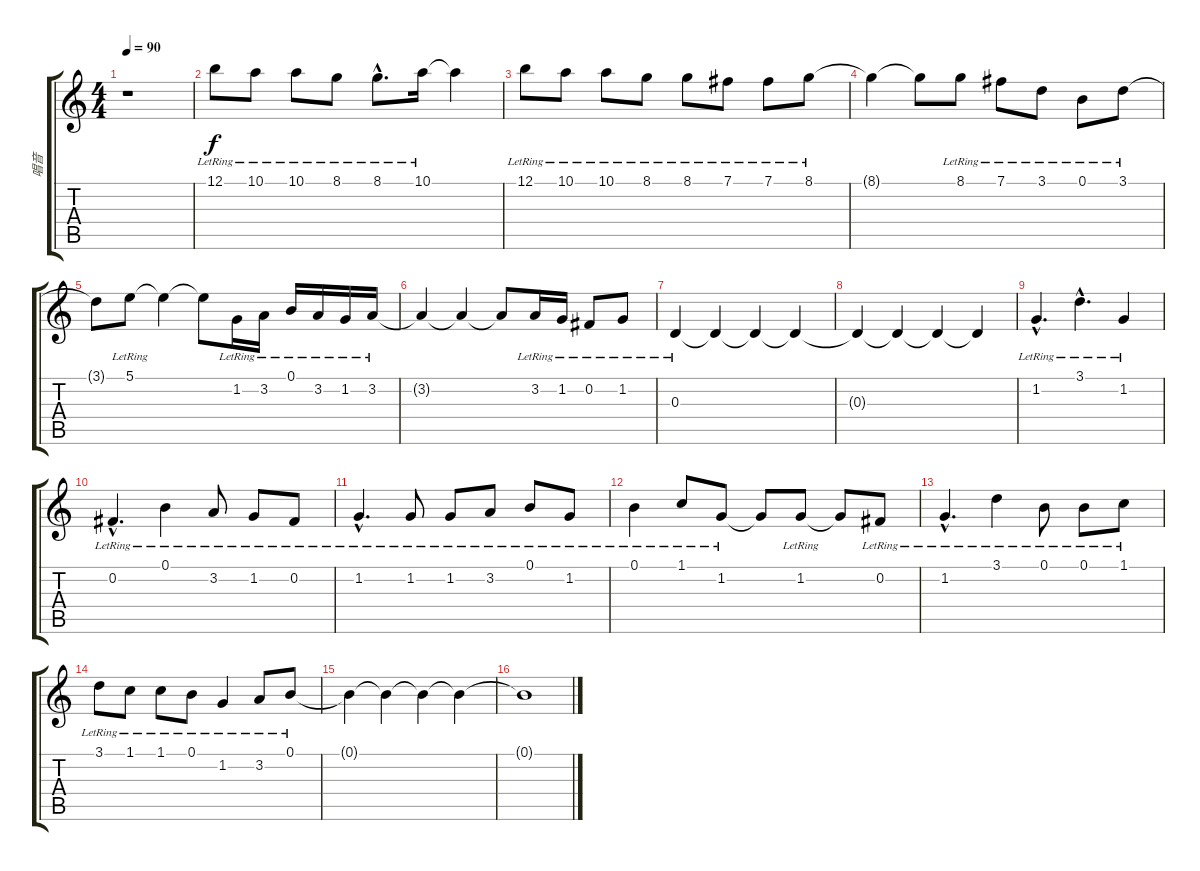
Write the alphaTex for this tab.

\track ("唱音" "唱音") {instrument orchestralharp}
\staff {score tabs}
\tuning (B4 Gb4 D4 A3 E3 B2) {hide}
\ts (4 4)
\tempo 90
\clef g2
\ks c
r.1{dy f instrument orchestralharp} |
12.1{lr}.8 10.1{lr}.8 10.1{lr}.8 8.1{lr}.8 8.1{hac lr}.8{d} 10.1{lr}.16 10.1{t}.4 |
12.1{lr}.8 10.1{lr}.8 10.1{lr}.8 8.1{lr}.8 8.1{lr}.8 7.1{lr}.8 7.1{lr}.8 8.1{lr}.8 |
8.1{t}.4 8.1{t}.8 8.1{lr}.8 7.1{lr}.8 3.1{lr}.8 0.1{lr}.8 3.1{lr}.8 |
3.1{t}.8 5.1{lr}.8 5.1{t}.4 5.1{t}.8 1.2{lr}.16 3.2{lr}.16 0.1{lr}.16 3.2{lr}.16 1.2{lr}.16 3.2{lr}.16 |
3.2{t}.4 3.2{t}.4 3.2{t}.8 3.2{lr}.16 1.2{lr}.16 0.2{lr}.8 1.2{lr}.8 |
0.3{lr}.4 0.3{t}.4 0.3{t}.4 0.3{t}.4 |
0.3{t}.4 0.3{t}.4 0.3{t}.4 0.3{t}.4 |
1.2{hac lr}.4{d} 3.1{hac lr}.4{d} 1.2{lr}.4 |
0.2{hac lr}.4{d} 0.1{lr}.4 3.2{lr}.8 1.2{lr}.8 0.2{lr}.8 |
1.2{hac lr}.4{d} 1.2{lr}.8 1.2{lr}.8 3.2{lr}.8 0.1{lr}.8 1.2{lr}.8 |
0.1{lr}.4 1.1{lr}.8 1.2{lr}.8 1.2{t}.8 1.2{lr}.8 1.2{t}.8 0.2{lr}.8 |
1.2{hac lr}.4{d} 3.1{lr}.4 0.1{lr}.8 0.1{lr}.8 1.1{lr}.8 |
3.1{lr}.8 1.1{lr}.8 1.1{lr}.8 0.1{lr}.8 1.2{lr}.4 3.2{lr}.8 0.1{lr}.8 |
0.1{t}.4 0.1{t}.4 0.1{t}.4 0.1{t}.4 |
0.1{t}.1
